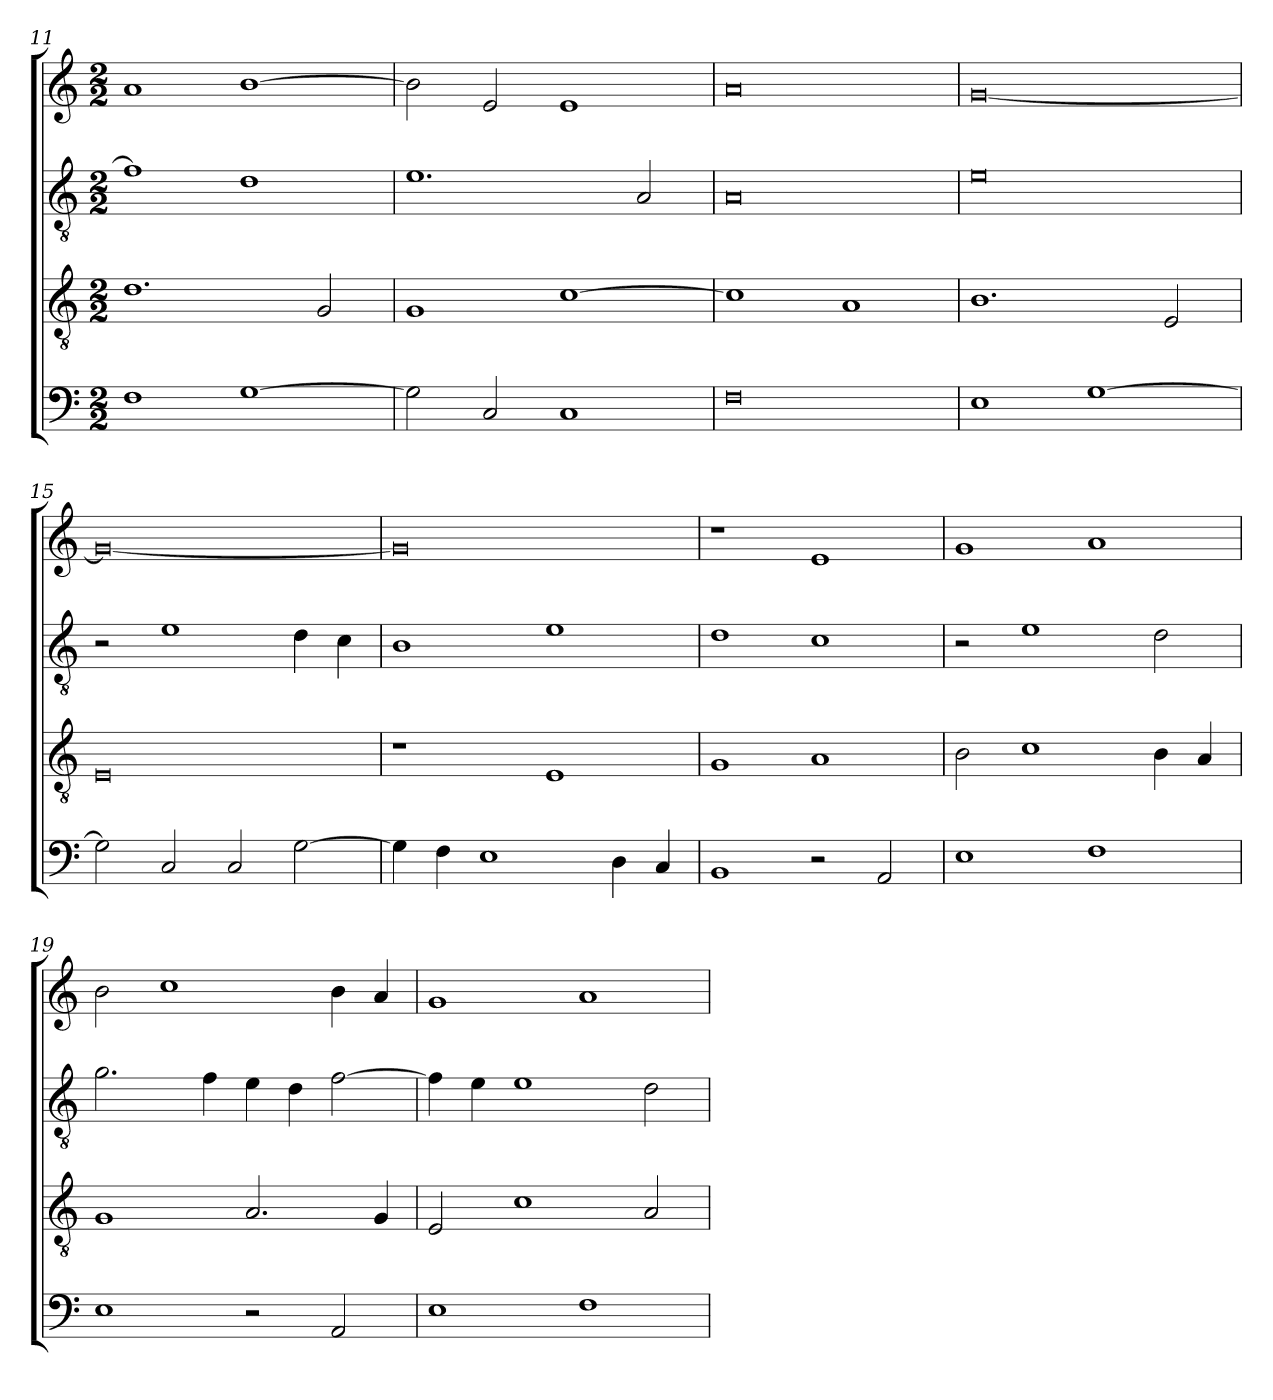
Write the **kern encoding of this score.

**kern	**kern	**kern	**kern
*part4	*part3	*part2	*part1
*staff4	*staff3	*staff2	*staff1
*clefF4	*clefGv2	*clefGv2	*clefG2
*k[]	*k[]	*k[]	*k[]
*M2/2	*M2/2	*M2/2	*M2/2
=11	=11	=11	=11
1F	1.d	1f]	1a
[1G	.	1d	[1b
.	2G/	.	.
=12	=12	=12	=12
2G\]	1G	1.e	2b\]
2C/	.	.	2e/
1C	[1c	.	1e
.	.	2A/	.
=13	=13	=13	=13
0F	1c]	0A	0a
.	1A	.	.
=14	=14	=14	=14
1E	1.B	0e	[0g
[1G	.	.	.
.	2E/	.	.
=15	=15	=15	=15
2G\]	0E	2r	0g_
2C/	.	1e	.
2C/	.	.	.
[2G\	.	4d\	.
.	.	4c\	.
=16	=16	=16	=16
4G\]	1r	1B	0g]
4F\	.	.	.
1E	.	.	.
.	1E	1e	.
4D\	.	.	.
4C/	.	.	.
=17	=17	=17	=17
1BB	1G	1d	1r
2r	1A	1c	1e
2AA/	.	.	.
=18	=18	=18	=18
1E	2B\	2r	1g
.	1c	1e	.
1F	.	.	1a
.	4B\	2d\	.
.	4A/	.	.
=19	=19	=19	=19
1E	1G	2.g\	2b\
.	.	.	1cc
.	.	4f\	.
2r	2.A/	4e\	.
.	.	4d\	.
2AA/	.	[2f\	4b\
.	4G/	.	4a/
=20	=20	=20	=20
1E	2E/	4f\]	1g
.	.	4e\	.
.	1c	1e	.
1F	.	.	1a
.	2A/	2d\	.
=	=	=	=
*-	*-	*-	*-
